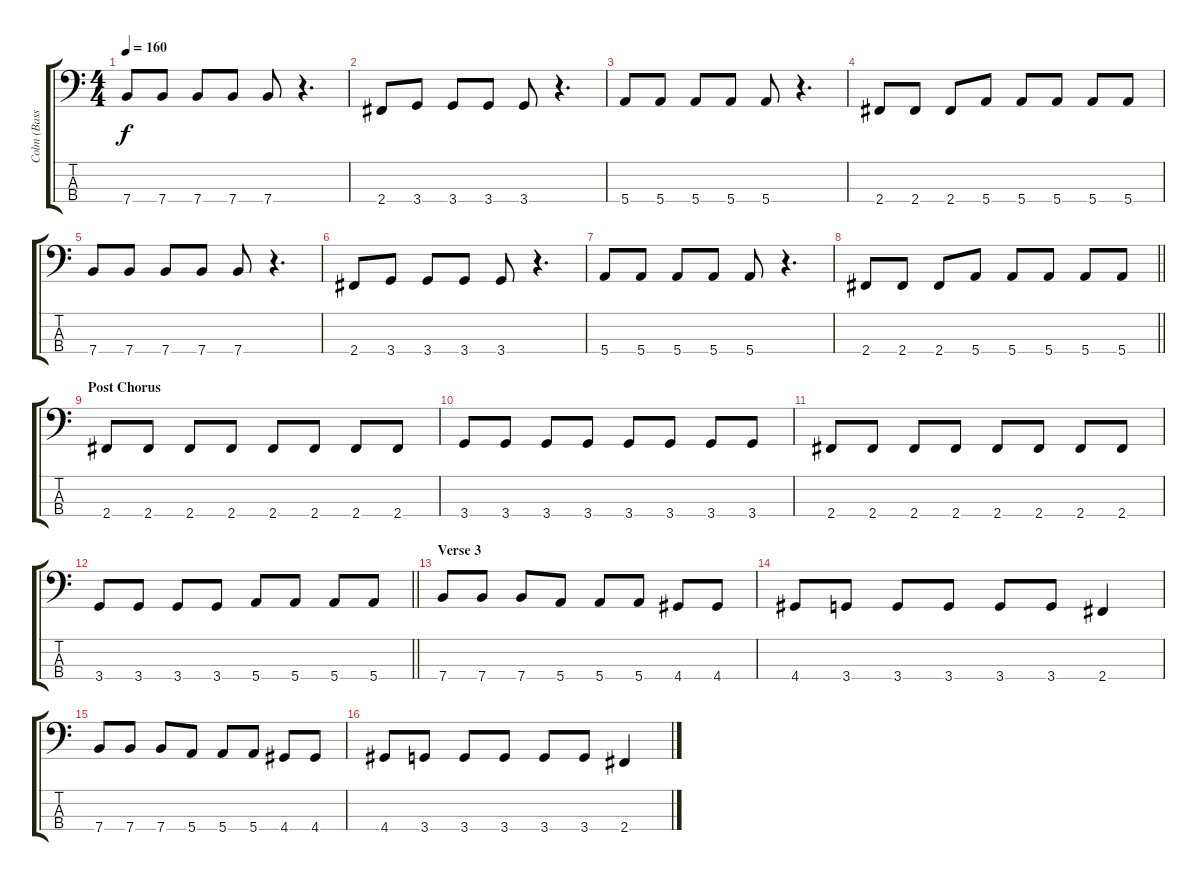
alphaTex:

\track ("Colm (Bass Guitar)" "Colm (Bass") {instrument electricbasspick}
\staff {score tabs}
\tuning (G2 D2 A1 E1) {hide}
\ts (4 4)
\tempo 160
\clef f4
\ks c
7.4.8{dy f} 7.4.8 7.4.8 7.4.8 7.4.8 r.4{d} |
2.4.8 3.4.8 3.4.8 3.4.8 3.4.8 r.4{d} |
5.4.8 5.4.8 5.4.8 5.4.8 5.4.8 r.4{d} |
2.4.8 2.4.8 2.4.8 5.4.8 5.4.8 5.4.8 5.4.8 5.4.8 |
7.4.8 7.4.8 7.4.8 7.4.8 7.4.8 r.4{d} |
2.4.8 3.4.8 3.4.8 3.4.8 3.4.8 r.4{d} |
5.4.8 5.4.8 5.4.8 5.4.8 5.4.8 r.4{d} |
\barLineRight lightlight
2.4.8 2.4.8 2.4.8 5.4.8 5.4.8 5.4.8 5.4.8 5.4.8 |
\section ("" "Post Chorus")
2.4.8 2.4.8 2.4.8 2.4.8 2.4.8 2.4.8 2.4.8 2.4.8 |
3.4.8 3.4.8 3.4.8 3.4.8 3.4.8 3.4.8 3.4.8 3.4.8 |
2.4.8 2.4.8 2.4.8 2.4.8 2.4.8 2.4.8 2.4.8 2.4.8 |
\barLineRight lightlight
3.4.8 3.4.8 3.4.8 3.4.8 5.4.8 5.4.8 5.4.8 5.4.8 |
\section ("" "Verse 3")
7.4.8 7.4.8 7.4.8 5.4.8 5.4.8 5.4.8 4.4.8 4.4.8 |
4.4.8 3.4.8 3.4.8 3.4.8 3.4.8 3.4.8 2.4.4 |
7.4.8 7.4.8 7.4.8 5.4.8 5.4.8 5.4.8 4.4.8 4.4.8 |
4.4.8 3.4.8 3.4.8 3.4.8 3.4.8 3.4.8 2.4.4
